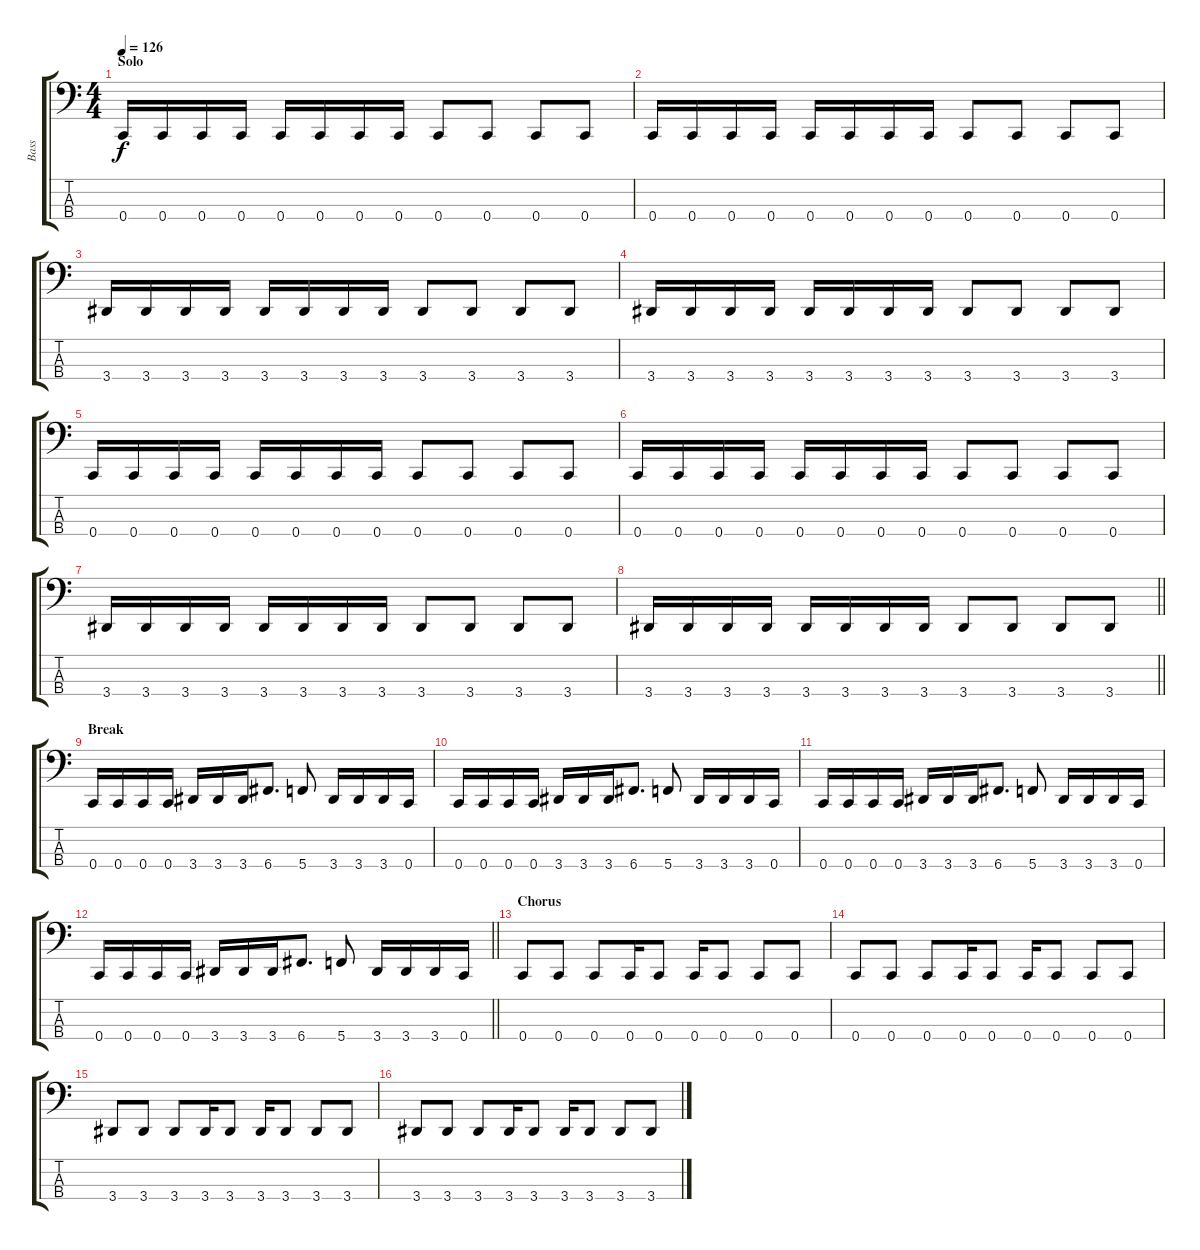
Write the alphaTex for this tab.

\track ("Bass" "Bass") {instrument electricbassfinger}
\staff {score tabs}
\tuning (F2 C2 G1 C1) {hide}
\ts (4 4)
\section ("" "Solo")
\tempo 126
\clef f4
\ks c
0.4.16{dy f} 0.4.16 0.4.16 0.4.16 0.4.16 0.4.16 0.4.16 0.4.16 0.4.8 0.4.8 0.4.8 0.4.8 |
0.4.16 0.4.16 0.4.16 0.4.16 0.4.16 0.4.16 0.4.16 0.4.16 0.4.8 0.4.8 0.4.8 0.4.8 |
3.4.16 3.4.16 3.4.16 3.4.16 3.4.16 3.4.16 3.4.16 3.4.16 3.4.8 3.4.8 3.4.8 3.4.8 |
3.4.16 3.4.16 3.4.16 3.4.16 3.4.16 3.4.16 3.4.16 3.4.16 3.4.8 3.4.8 3.4.8 3.4.8 |
0.4.16 0.4.16 0.4.16 0.4.16 0.4.16 0.4.16 0.4.16 0.4.16 0.4.8 0.4.8 0.4.8 0.4.8 |
0.4.16 0.4.16 0.4.16 0.4.16 0.4.16 0.4.16 0.4.16 0.4.16 0.4.8 0.4.8 0.4.8 0.4.8 |
3.4.16 3.4.16 3.4.16 3.4.16 3.4.16 3.4.16 3.4.16 3.4.16 3.4.8 3.4.8 3.4.8 3.4.8 |
\barLineRight lightlight
3.4.16 3.4.16 3.4.16 3.4.16 3.4.16 3.4.16 3.4.16 3.4.16 3.4.8 3.4.8 3.4.8 3.4.8 |
\section ("" "Break")
0.4.16 0.4.16 0.4.16 0.4.16 3.4.16 3.4.16 3.4.16 6.4.8{d} 5.4.8 3.4.16 3.4.16 3.4.16 0.4.16 |
0.4.16 0.4.16 0.4.16 0.4.16 3.4.16 3.4.16 3.4.16 6.4.8{d} 5.4.8 3.4.16 3.4.16 3.4.16 0.4.16 |
0.4.16 0.4.16 0.4.16 0.4.16 3.4.16 3.4.16 3.4.16 6.4.8{d} 5.4.8 3.4.16 3.4.16 3.4.16 0.4.16 |
\barLineRight lightlight
0.4.16 0.4.16 0.4.16 0.4.16 3.4.16 3.4.16 3.4.16 6.4.8{d} 5.4.8 3.4.16 3.4.16 3.4.16 0.4.16 |
\section ("" "Chorus")
0.4.8 0.4.8 0.4.8 0.4.16 0.4.8 0.4.16 0.4.8 0.4.8 0.4.8 |
0.4.8 0.4.8 0.4.8 0.4.16 0.4.8 0.4.16 0.4.8 0.4.8 0.4.8 |
3.4.8 3.4.8 3.4.8 3.4.16 3.4.8 3.4.16 3.4.8 3.4.8 3.4.8 |
3.4.8 3.4.8 3.4.8 3.4.16 3.4.8 3.4.16 3.4.8 3.4.8 3.4.8
